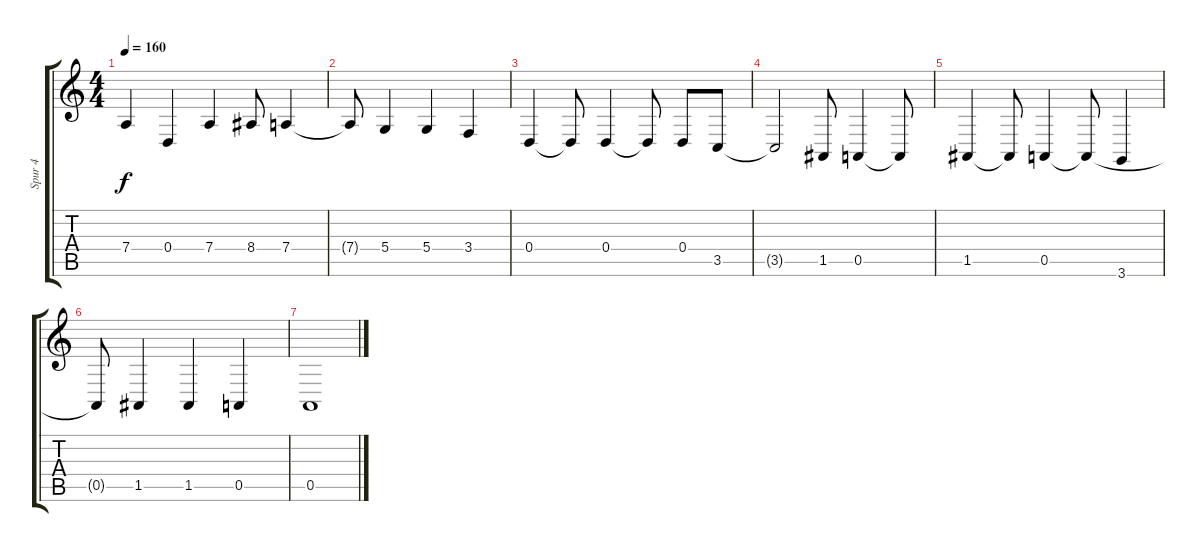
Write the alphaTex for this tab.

\track ("Spur 4" "Spur 4") {instrument tenorsax}
\staff {score tabs}
\tuning (E4 B3 G3 D3 A2 E2) {hide}
\ts (4 4)
\tempo 160
\clef g2
\ks c
7.4{t}.4{dy f} 0.4.4 7.4.4 8.4.8 7.4.4 |
7.4{t}.8 5.4.4 5.4.4 3.4.4 |
0.4.4 0.4{t}.8 0.4.4 0.4{t}.8 0.4.8 3.5.8 |
3.5{t}.2 1.5.8 0.5.4 0.5{t}.8 |
1.5.4 1.5{t}.8 0.5.4 0.5{t}.8 3.6.4 |
0.5{t}.8 1.5.4 1.5.4 0.5.4 |
0.5.1
